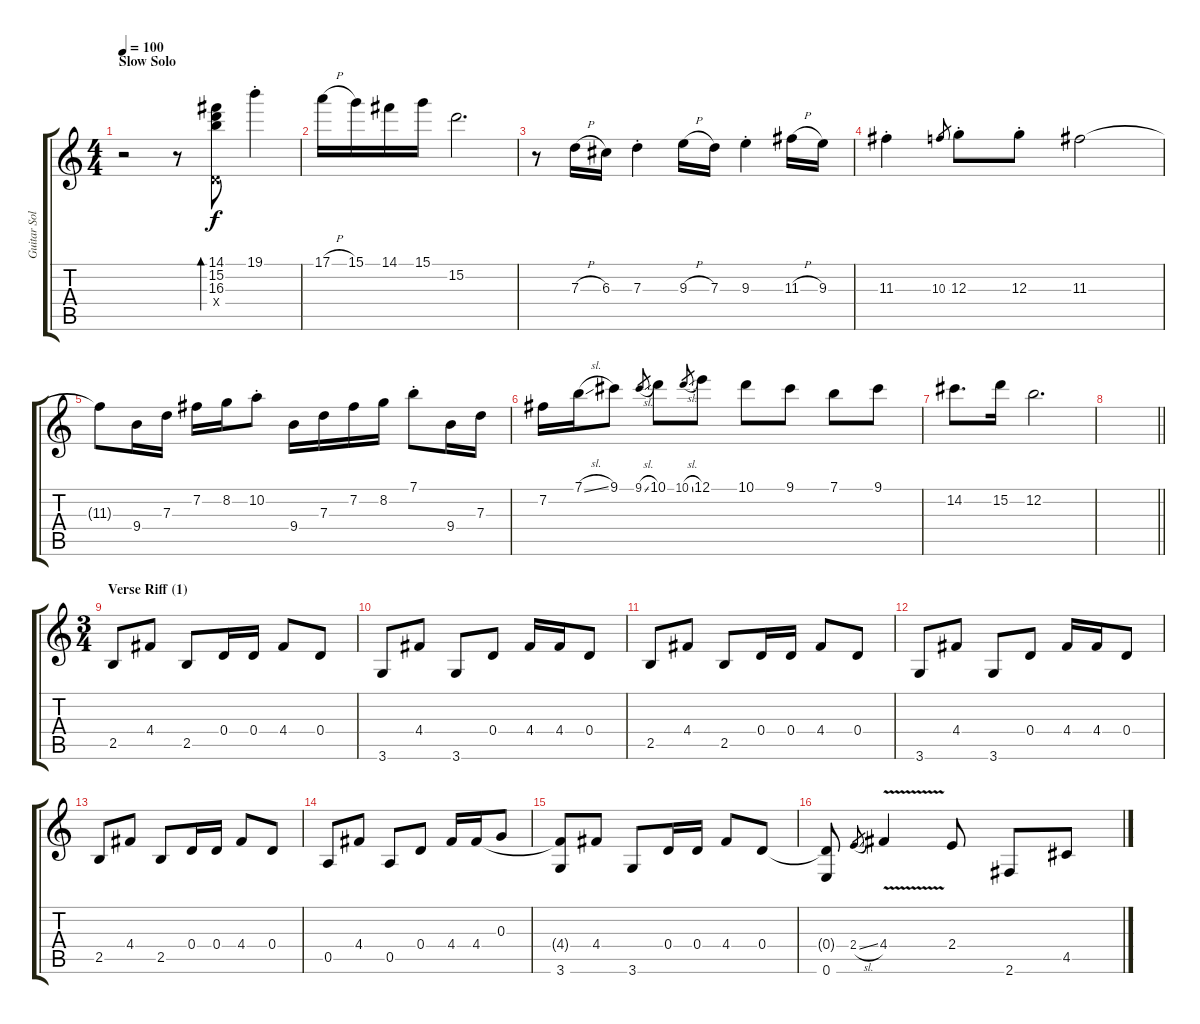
\track ("Guitar Solo" "Guitar Sol") {instrument electricguitarclean}
\staff {score tabs}
\tuning (E4 B3 G3 D3 A2 E2) {hide}
\ts (4 4)
\section ("" "Slow Solo")
\tempo 100
\clef g2
\ks c
r.2{dy f} r.8 (14.1 15.2 16.3 0.4{x}).8{bd 480} 19.1{st}.4 |
17.1{h}.16 15.1.16 14.1.16 15.1.16 15.2.2{d} |
r.8 7.3{h}.16 6.3.16 7.3{st}.4 9.3{h}.16 7.3.16 9.3{st}.4 11.3{h}.16 9.3.16 |
11.3{st}.4 10.3.8{gr} 12.3{st}.8 12.3{st}.8 11.3.2 |
11.3{t}.8 9.4.16 7.3.16 7.2.16 8.2.16 10.2{st}.8 9.4.16 7.3.16 7.2.16 8.2.16 7.1{st}.8 9.4.16 7.3.16 |
7.2.16 7.1{sl}.16 9.1.8 9.1{sl}.8{gr} 10.1.8 10.1{sl}.8{gr} 12.1.8 10.1.8 9.1.8 7.1.8 9.1.8 |
14.2.8{d} 15.2.16 12.2.2{d} |
\barLineRight lightlight
|
\ts (3 4)
\section ("" "Verse Riff (1)")
2.5.8{volume 13 balance 12} 4.4.8 2.5.8 0.4.16 0.4.16 4.4.8 0.4.8 |
3.6.8 4.4.8 3.6.8 0.4.8 4.4.16 4.4.16 0.4.8 |
2.5.8 4.4.8 2.5.8 0.4.16 0.4.16 4.4.8 0.4.8 |
3.6.8 4.4.8 3.6.8 0.4.8 4.4.16 4.4.16 0.4.8 |
2.5.8 4.4.8 2.5.8 0.4.16 0.4.16 4.4.8 0.4.8 |
0.5.8 4.4.8 0.5.8 0.4.8 4.4.16 4.4.16 0.3.8 |
(4.4{t} 3.6).8 4.4.8 3.6.8 0.4.16 0.4.16 4.4.8 0.4.8 |
(0.4{t} 0.6).8 2.4{sl}.8{gr} 4.4{v}.4 2.4.8 2.6.8 4.5.8
